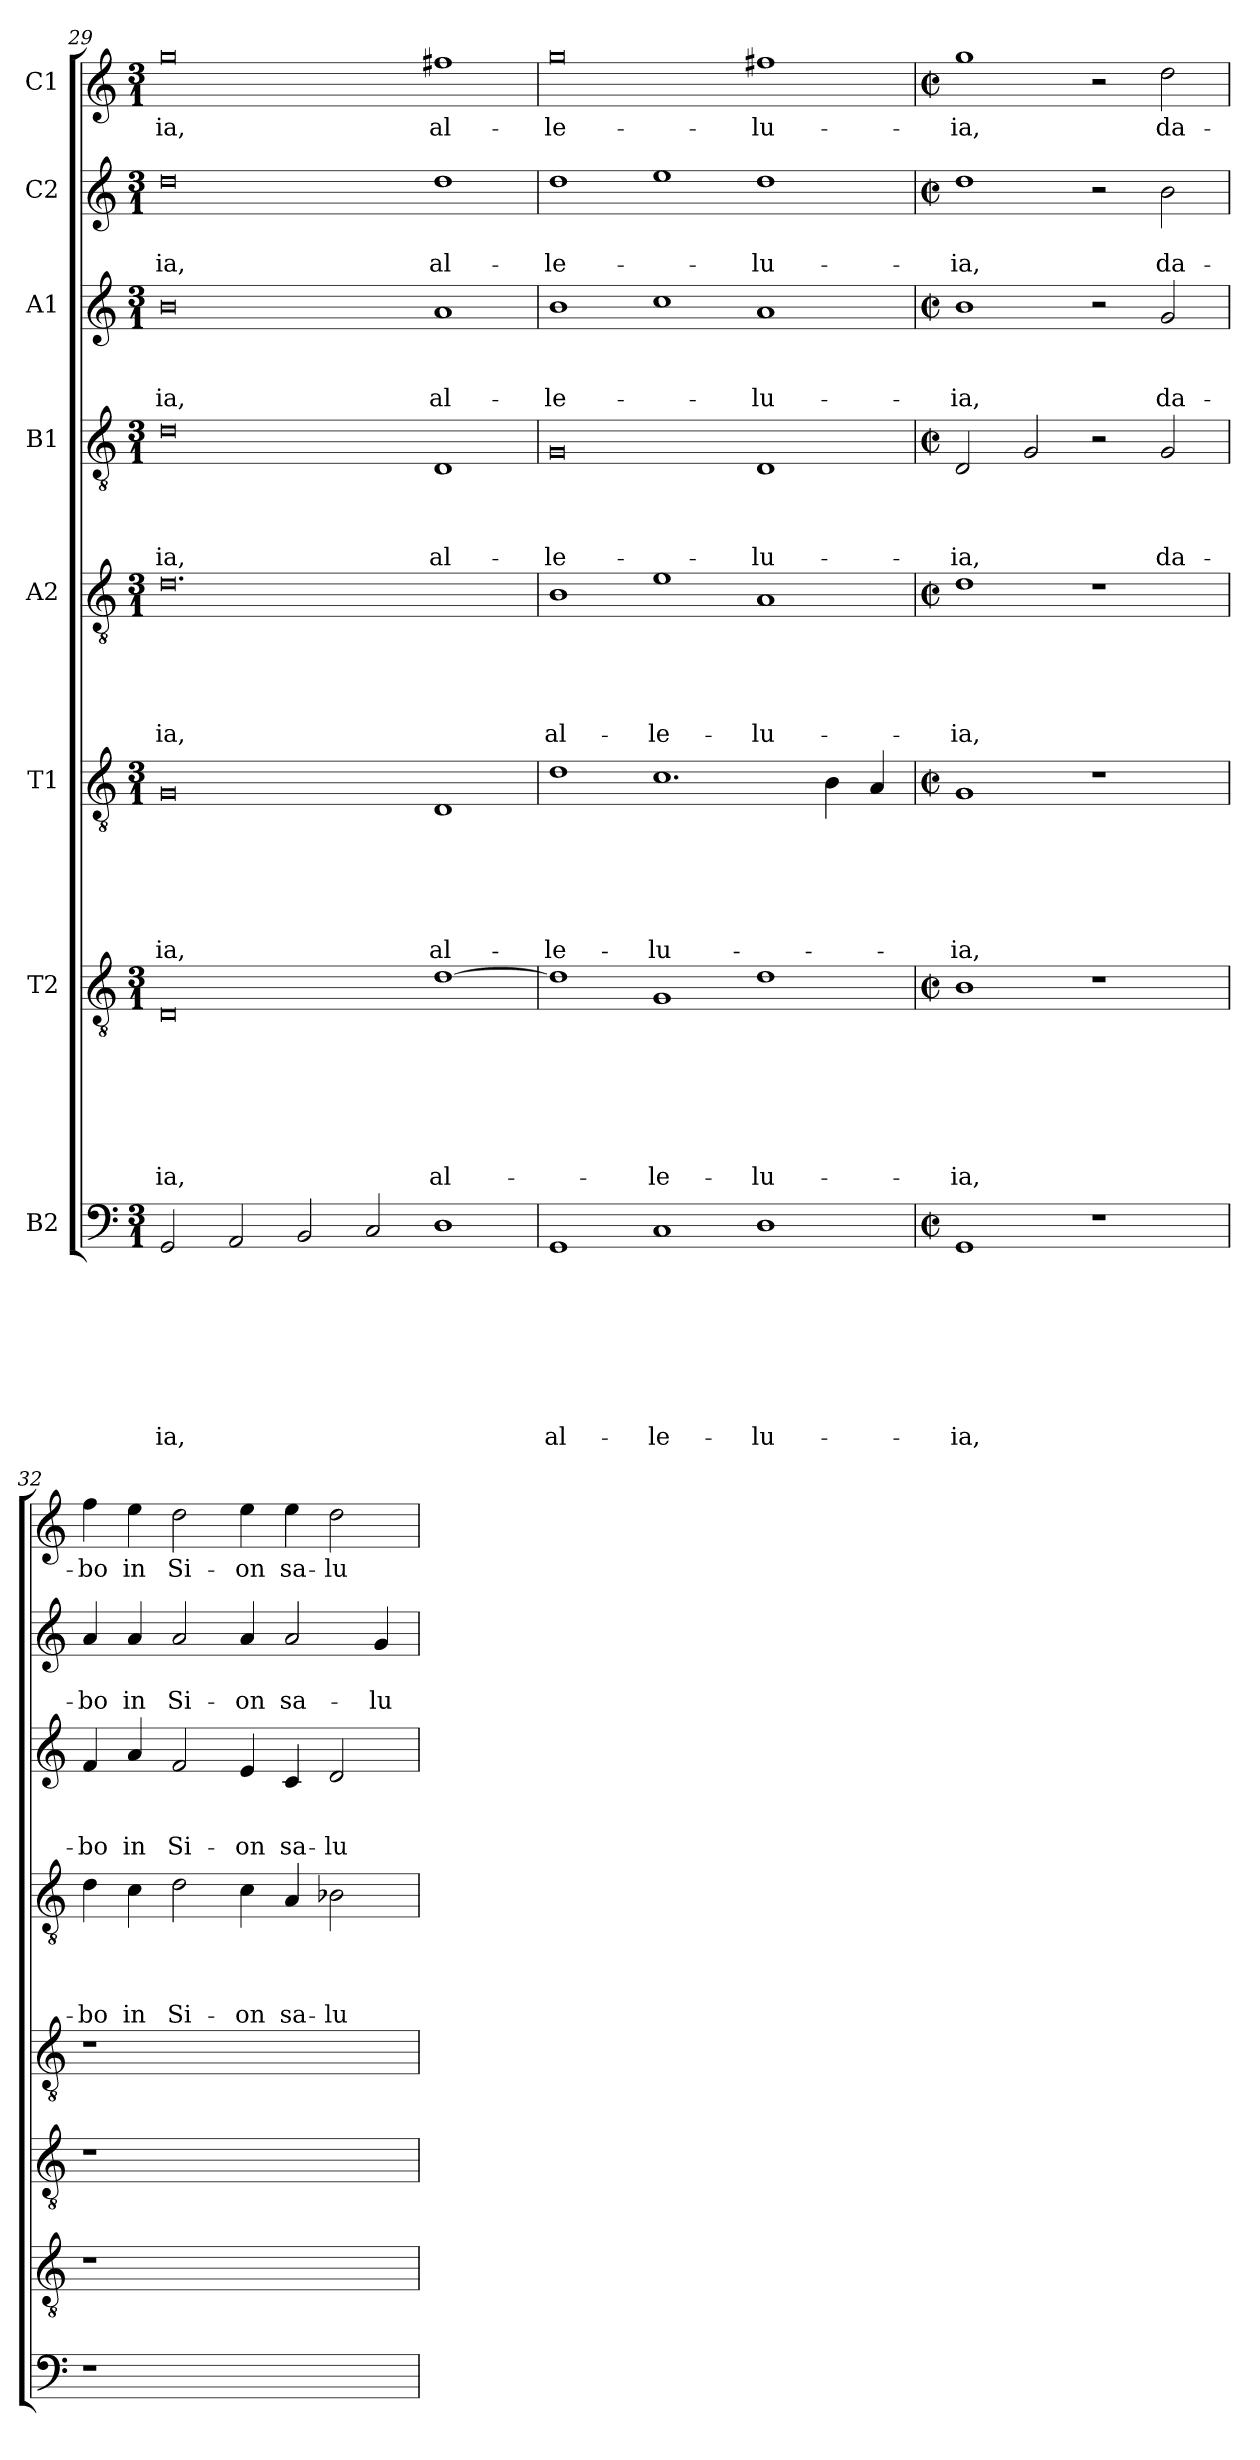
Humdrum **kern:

**kern	**text	**text	**text	**text	**text	**text	**text	**text	**kern	**text	**text	**text	**text	**text	**text	**text	**kern	**text	**text	**text	**text	**text	**text	**kern	**text	**text	**text	**text	**text	**kern	**text	**text	**text	**text	**kern	**text	**text	**text	**kern	**text	**text	**kern	**text
*part8	*part8	*part8	*part8	*part8	*part8	*part8	*part8	*part8	*part7	*part7	*part7	*part7	*part7	*part7	*part7	*part7	*part6	*part6	*part6	*part6	*part6	*part6	*part6	*part5	*part5	*part5	*part5	*part5	*part5	*part4	*part4	*part4	*part4	*part4	*part3	*part3	*part3	*part3	*part2	*part2	*part2	*part1	*part1
*staff8	*staff8	*staff8	*staff8	*staff8	*staff8	*staff8	*staff8	*staff8	*staff7	*staff7	*staff7	*staff7	*staff7	*staff7	*staff7	*staff7	*staff6	*staff6	*staff6	*staff6	*staff6	*staff6	*staff6	*staff5	*staff5	*staff5	*staff5	*staff5	*staff5	*staff4	*staff4	*staff4	*staff4	*staff4	*staff3	*staff3	*staff3	*staff3	*staff2	*staff2	*staff2	*staff1	*staff1
*I"B2	*	*	*	*	*	*	*	*	*I"T2	*	*	*	*	*	*	*	*I"T1	*	*	*	*	*	*	*I"A2	*	*	*	*	*	*I"B1	*	*	*	*	*I"A1	*	*	*	*I"C2	*	*	*I"C1	*
*clefF4	*	*	*	*	*	*	*	*	*clefGv2	*	*	*	*	*	*	*	*clefGv2	*	*	*	*	*	*	*clefGv2	*	*	*	*	*	*clefGv2	*	*	*	*	*clefG2	*	*	*	*clefG2	*	*	*clefG2	*
*k[]	*	*	*	*	*	*	*	*	*k[]	*	*	*	*	*	*	*	*k[]	*	*	*	*	*	*	*k[]	*	*	*	*	*	*k[]	*	*	*	*	*k[]	*	*	*	*k[]	*	*	*k[]	*
*C:	*	*	*	*	*	*	*	*	*C:	*	*	*	*	*	*	*	*C:	*	*	*	*	*	*	*C:	*	*	*	*	*	*C:	*	*	*	*	*C:	*	*	*	*C:	*	*	*C:	*
*M3/1	*	*	*	*	*	*	*	*	*M3/1	*	*	*	*	*	*	*	*M3/1	*	*	*	*	*	*	*M3/1	*	*	*	*	*	*M3/1	*	*	*	*	*M3/1	*	*	*	*M3/1	*	*	*M3/1	*
=29	=29	=29	=29	=29	=29	=29	=29	=29	=29	=29	=29	=29	=29	=29	=29	=29	=29	=29	=29	=29	=29	=29	=29	=29	=29	=29	=29	=29	=29	=29	=29	=29	=29	=29	=29	=29	=29	=29	=29	=29	=29	=29	=29
!	!	!	!	!	!	!	!	!LO:LY:b	!	!	!	!	!	!	!	!LO:LY:b	!	!	!	!	!	!	!LO:LY:b	!	!	!	!	!	!LO:LY:b	!	!	!	!	!LO:LY:b	!	!	!	!LO:LY:b	!	!	!LO:LY:b	!	!LO:LY:b
2GG/	.	.	.	.	.	.	.	-ia,	0D	.	.	.	.	.	.	-ia,	0G	.	.	.	.	.	-ia,	0.d	.	.	.	.	-ia,	0d	.	.	.	-ia,	0b	.	.	-ia,	0dd	.	-ia,	0gg	-ia,
2AA/	.	.	.	.	.	.	.	.	.	.	.	.	.	.	.	.	.	.	.	.	.	.	.	.	.	.	.	.	.	.	.	.	.	.	.	.	.	.	.	.	.	.	.
2BB/	.	.	.	.	.	.	.	.	.	.	.	.	.	.	.	.	.	.	.	.	.	.	.	.	.	.	.	.	.	.	.	.	.	.	.	.	.	.	.	.	.	.	.
2C/	.	.	.	.	.	.	.	.	.	.	.	.	.	.	.	.	.	.	.	.	.	.	.	.	.	.	.	.	.	.	.	.	.	.	.	.	.	.	.	.	.	.	.
!	!	!	!	!	!	!	!	!	!	!	!	!	!	!	!	!LO:LY:b	!	!	!	!	!	!	!LO:LY:b	!	!	!	!	!	!	!	!	!	!	!LO:LY:b	!	!	!	!LO:LY:b	!	!	!LO:LY:b	!	!LO:LY:b
1D	.	.	.	.	.	.	.	.	[1d	.	.	.	.	.	.	al-	1D	.	.	.	.	.	al-	.	.	.	.	.	.	1D	.	.	.	al-	1a	.	.	al-	1dd	.	al-	1ff#X	al-
=30	=30	=30	=30	=30	=30	=30	=30	=30	=30	=30	=30	=30	=30	=30	=30	=30	=30	=30	=30	=30	=30	=30	=30	=30	=30	=30	=30	=30	=30	=30	=30	=30	=30	=30	=30	=30	=30	=30	=30	=30	=30	=30	=30
!	!	!	!	!	!	!	!	!LO:LY:b	!	!	!	!	!	!	!	!	!	!	!	!	!	!	!LO:LY:b	!	!	!	!	!	!LO:LY:b	!	!	!	!	!LO:LY:b	!	!	!	!LO:LY:b	!	!	!LO:LY:b	!	!LO:LY:b
1GG	.	.	.	.	.	.	.	al-	1d]	.	.	.	.	.	.	.	1d	.	.	.	.	.	-le-	1B	.	.	.	.	al-	0G	.	.	.	-le-	1b	.	.	-le-	1dd	.	-le-	0gg	-le-
!	!	!	!	!	!	!	!	!LO:LY:b	!	!	!	!	!	!	!	!LO:LY:b	!	!	!	!	!	!	!LO:LY:b	!	!	!	!	!	!LO:LY:b	!	!	!	!	!	!	!	!	!	!	!	!	!	!
1C	.	.	.	.	.	.	.	-le-	1G	.	.	.	.	.	.	-le-	1.c	.	.	.	.	.	-lu-	1e	.	.	.	.	-le-	.	.	.	.	.	1cc	.	.	.	1ee	.	.	.	.
!	!	!	!	!	!	!	!	!LO:LY:b	!	!	!	!	!	!	!	!LO:LY:b	!	!	!	!	!	!	!	!	!	!	!	!	!LO:LY:b	!	!	!	!	!LO:LY:b	!	!	!	!LO:LY:b	!	!	!LO:LY:b	!	!LO:LY:b
1D	.	.	.	.	.	.	.	-lu-	1d	.	.	.	.	.	.	-lu-	.	.	.	.	.	.	.	1A	.	.	.	.	-lu-	1D	.	.	.	-lu-	1a	.	.	-lu-	1dd	.	-lu-	1ff#X	-lu-
.	.	.	.	.	.	.	.	.	.	.	.	.	.	.	.	.	4B\	.	.	.	.	.	.	.	.	.	.	.	.	.	.	.	.	.	.	.	.	.	.	.	.	.	.
.	.	.	.	.	.	.	.	.	.	.	.	.	.	.	.	.	4A/	.	.	.	.	.	.	.	.	.	.	.	.	.	.	.	.	.	.	.	.	.	.	.	.	.	.
!!LO:LB:g=z
=31	=31	=31	=31	=31	=31	=31	=31	=31	=31	=31	=31	=31	=31	=31	=31	=31	=31	=31	=31	=31	=31	=31	=31	=31	=31	=31	=31	=31	=31	=31	=31	=31	=31	=31	=31	=31	=31	=31	=31	=31	=31	=31	=31
*M2/2	*	*	*	*	*	*	*	*	*M2/2	*	*	*	*	*	*	*	*M2/2	*	*	*	*	*	*	*M2/2	*	*	*	*	*	*M2/2	*	*	*	*	*M2/2	*	*	*	*M2/2	*	*	*M2/2	*
*met(c|)	*	*	*	*	*	*	*	*	*met(c|)	*	*	*	*	*	*	*	*met(c|)	*	*	*	*	*	*	*met(c|)	*	*	*	*	*	*met(c|)	*	*	*	*	*met(c|)	*	*	*	*met(c|)	*	*	*met(c|)	*
!	!	!	!	!	!	!	!	!LO:LY:b	!	!	!	!	!	!	!	!LO:LY:b	!	!	!	!	!	!	!LO:LY:b	!	!	!	!	!	!LO:LY:b	!	!	!	!	!LO:LY:b	!	!	!	!LO:LY:b	!	!	!LO:LY:b	!	!LO:LY:b
1GG	.	.	.	.	.	.	.	-ia,	1B	.	.	.	.	.	.	-ia,	1G	.	.	.	.	.	-ia,	1d	.	.	.	.	-ia,	2D/	.	.	.	-ia,	1b	.	.	-ia,	1dd	.	-ia,	1gg	-ia,
.	.	.	.	.	.	.	.	.	.	.	.	.	.	.	.	.	.	.	.	.	.	.	.	.	.	.	.	.	.	2G/	.	.	.	.	.	.	.	.	.	.	.	.	.
1r	.	.	.	.	.	.	.	.	1r	.	.	.	.	.	.	.	1r	.	.	.	.	.	.	1r	.	.	.	.	.	2r	.	.	.	.	2r	.	.	.	2r	.	.	2r	.
!	!	!	!	!	!	!	!	!	!	!	!	!	!	!	!	!	!	!	!	!	!	!	!	!	!	!	!	!	!	!	!	!	!	!LO:LY:b	!	!	!	!LO:LY:b	!	!	!LO:LY:b	!	!LO:LY:b
.	.	.	.	.	.	.	.	.	.	.	.	.	.	.	.	.	.	.	.	.	.	.	.	.	.	.	.	.	.	2G/	.	.	.	da-	2g/	.	.	da-	2b\	.	da-	2dd\	da-
=32	=32	=32	=32	=32	=32	=32	=32	=32	=32	=32	=32	=32	=32	=32	=32	=32	=32	=32	=32	=32	=32	=32	=32	=32	=32	=32	=32	=32	=32	=32	=32	=32	=32	=32	=32	=32	=32	=32	=32	=32	=32	=32	=32
!	!	!	!	!	!	!	!	!	!	!	!	!	!	!	!	!	!	!	!	!	!	!	!	!	!	!	!	!	!	!	!	!	!	!LO:LY:b	!	!	!	!LO:LY:b	!	!	!LO:LY:b	!	!LO:LY:b
1r	.	.	.	.	.	.	.	.	1r	.	.	.	.	.	.	.	1r	.	.	.	.	.	.	1r	.	.	.	.	.	4d\	.	.	.	-bo	4f/	.	.	-bo	4a/	.	-bo	4ff\	-bo
!	!	!	!	!	!	!	!	!	!	!	!	!	!	!	!	!	!	!	!	!	!	!	!	!	!	!	!	!	!	!	!	!	!	!LO:LY:b	!	!	!	!LO:LY:b	!	!	!LO:LY:b	!	!LO:LY:b
.	.	.	.	.	.	.	.	.	.	.	.	.	.	.	.	.	.	.	.	.	.	.	.	.	.	.	.	.	.	4c\	.	.	.	in	4a/	.	.	in	4a/	.	in	4ee\	in
!	!	!	!	!	!	!	!	!	!	!	!	!	!	!	!	!	!	!	!	!	!	!	!	!	!	!	!	!	!	!	!	!	!	!LO:LY:b	!	!	!	!LO:LY:b	!	!	!LO:LY:b	!	!LO:LY:b
.	.	.	.	.	.	.	.	.	.	.	.	.	.	.	.	.	.	.	.	.	.	.	.	.	.	.	.	.	.	2d\	.	.	.	Si-	2f/	.	.	Si-	2a/	.	Si-	2dd\	Si-
!	!	!	!	!	!	!	!	!	!	!	!	!	!	!	!	!	!	!	!	!	!	!	!	!	!	!	!	!	!	!	!	!	!	!LO:LY:b	!	!	!	!LO:LY:b	!	!	!LO:LY:b	!	!LO:LY:b
1ryy	.	.	.	.	.	.	.	.	1ryy	.	.	.	.	.	.	.	1ryy	.	.	.	.	.	.	1ryy	.	.	.	.	.	4c\	.	.	.	-on	4e/	.	.	-on	4a/	.	-on	4ee\	-on
!	!	!	!	!	!	!	!	!	!	!	!	!	!	!	!	!	!	!	!	!	!	!	!	!	!	!	!	!	!	!	!	!	!	!LO:LY:b	!	!	!	!LO:LY:b	!	!	!LO:LY:b	!	!LO:LY:b
.	.	.	.	.	.	.	.	.	.	.	.	.	.	.	.	.	.	.	.	.	.	.	.	.	.	.	.	.	.	4A/	.	.	.	sa-	4c/	.	.	sa-	2a/	.	sa-	4ee\	sa-
!	!	!	!	!	!	!	!	!	!	!	!	!	!	!	!	!	!	!	!	!	!	!	!	!	!	!	!	!	!	!	!	!	!	!LO:LY:b	!	!	!	!LO:LY:b	!	!	!	!	!LO:LY:b
.	.	.	.	.	.	.	.	.	.	.	.	.	.	.	.	.	.	.	.	.	.	.	.	.	.	.	.	.	.	2B-X\	.	.	.	-lu-	2d/	.	.	-lu-	.	.	.	2dd\	-lu-
!	!	!	!	!	!	!	!	!	!	!	!	!	!	!	!	!	!	!	!	!	!	!	!	!	!	!	!	!	!	!	!	!	!	!	!	!	!	!	!	!	!LO:LY:b	!	!
.	.	.	.	.	.	.	.	.	.	.	.	.	.	.	.	.	.	.	.	.	.	.	.	.	.	.	.	.	.	.	.	.	.	.	.	.	.	.	4g/	.	-lu-	.	.
=	=	=	=	=	=	=	=	=	=	=	=	=	=	=	=	=	=	=	=	=	=	=	=	=	=	=	=	=	=	=	=	=	=	=	=	=	=	=	=	=	=	=	=
*-	*-	*-	*-	*-	*-	*-	*-	*-	*-	*-	*-	*-	*-	*-	*-	*-	*-	*-	*-	*-	*-	*-	*-	*-	*-	*-	*-	*-	*-	*-	*-	*-	*-	*-	*-	*-	*-	*-	*-	*-	*-	*-	*-
